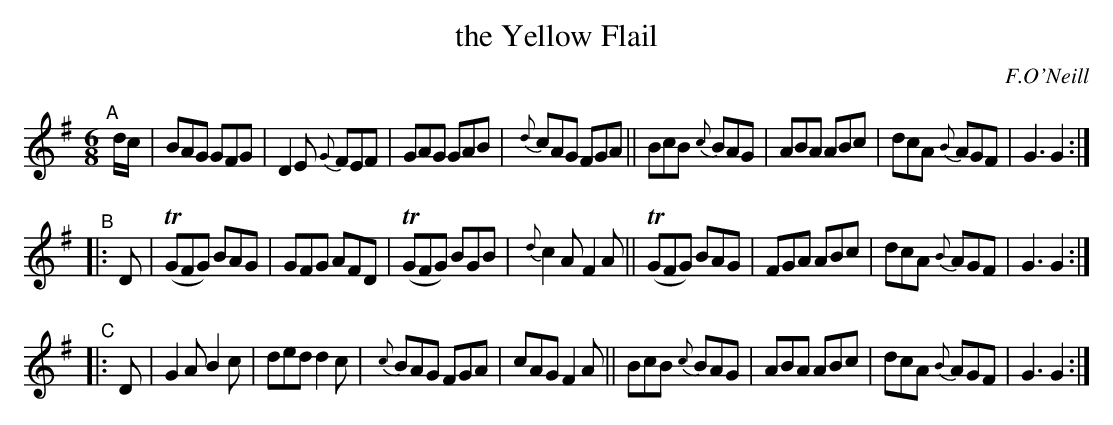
X:1
T: the Yellow Flail
O: F.O'Neill
M: 6/8
L: 1/8
K: G
"^A"[|] d/c/ \
|  BAG GFG | D2E {G}FEF | GAG GAB | {d}cAG FGA \
|| BcB {c}BAG | ABA ABc | dcA {B}AGF | G3 G2 :|
"^B"|: D \
|  T(GFG) BAG | GFG AFD | T(GFG) BGB | {d}c2A F2A \
|| T(GFG) BAG | FGA ABc | dcA {B}AGF | G3 G2 :|
"^C"|: D \
|  G2A B2c | ded d2c | {c}BAG FGA | cAG F2A \
|| BcB {c}BAG | ABA ABc | dcA {B}AGF | G3 G2 :|
